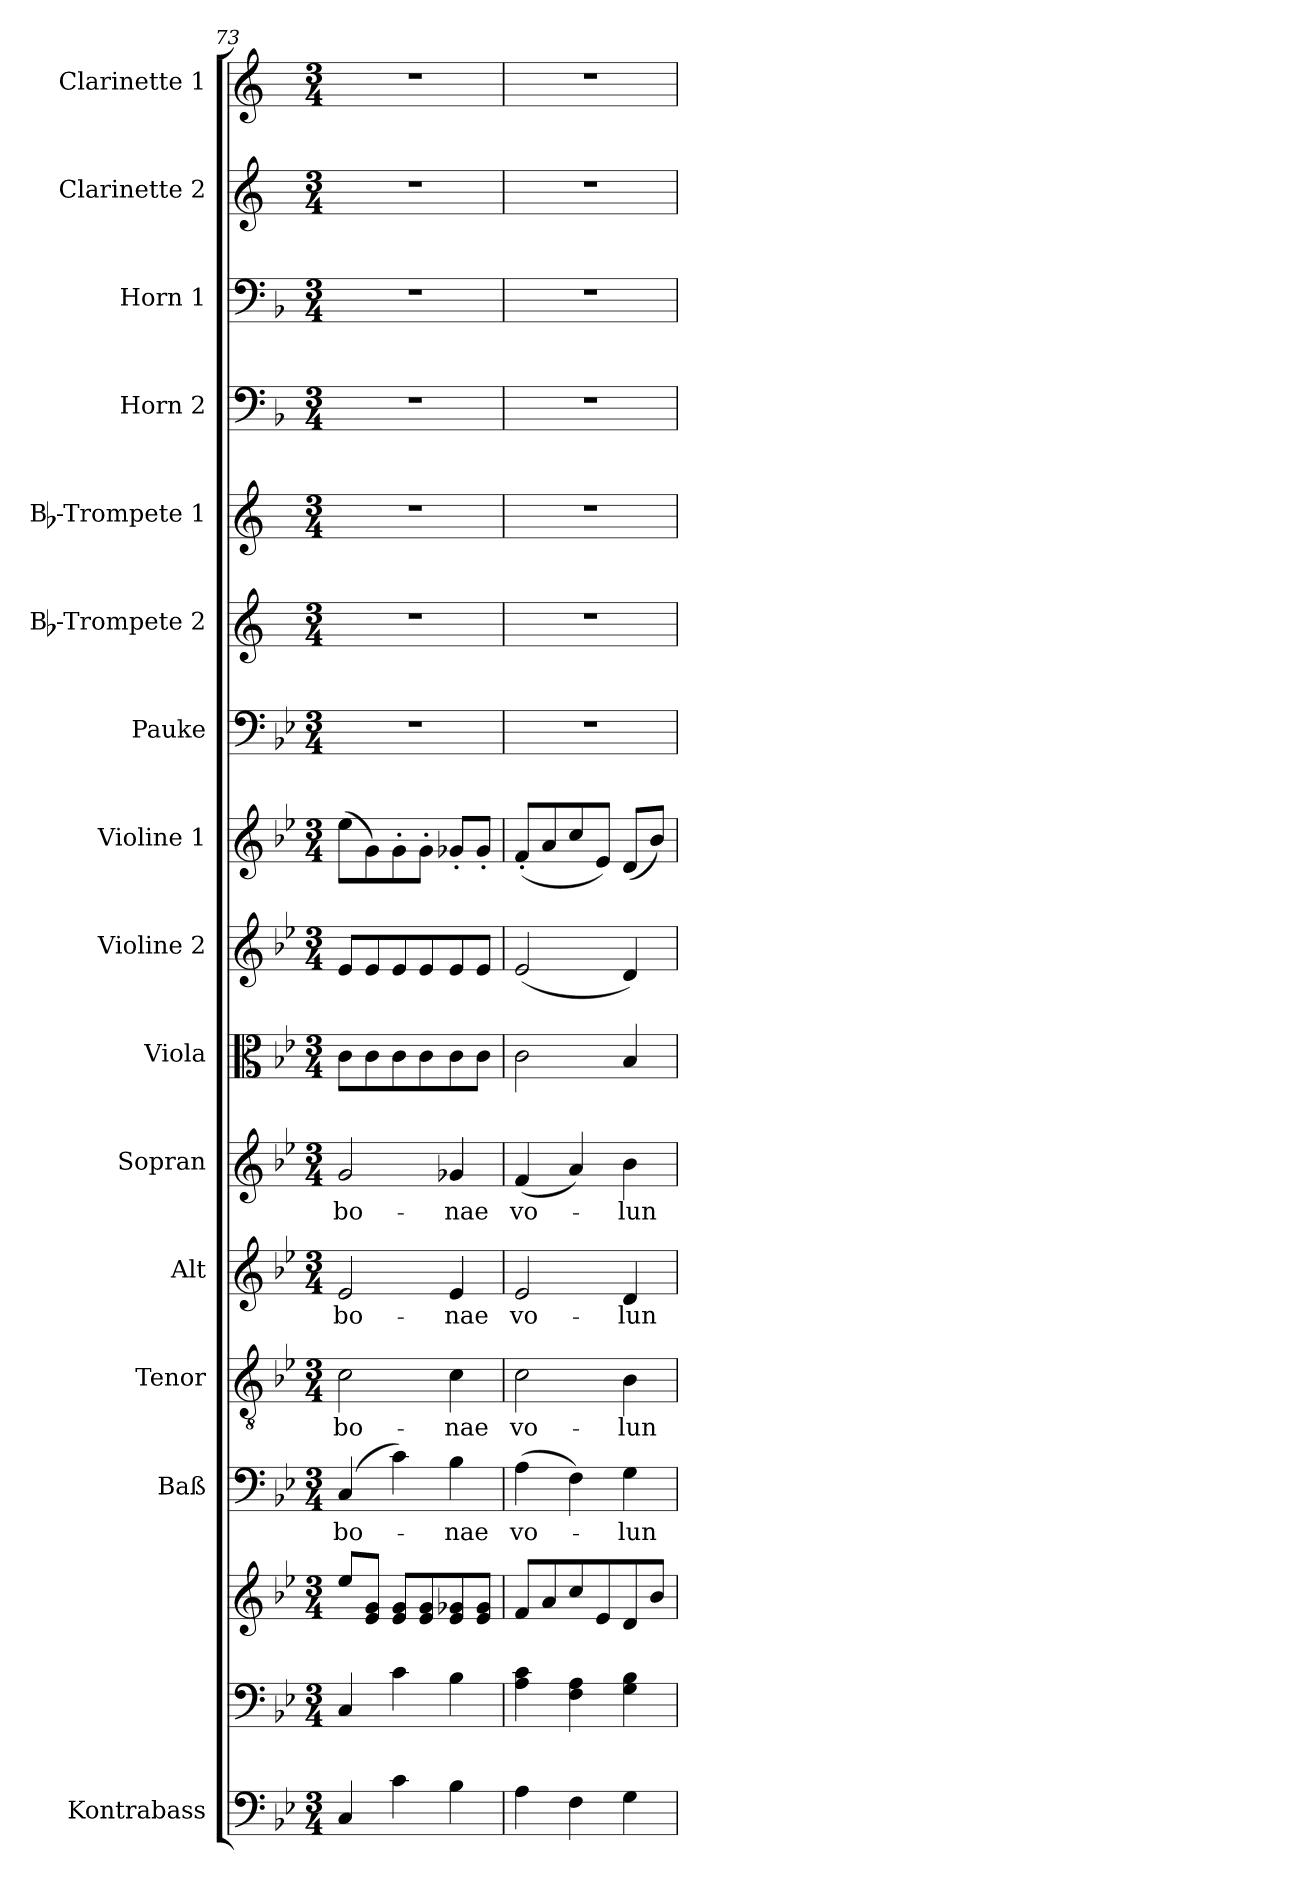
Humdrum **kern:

**kern	**kern	**kern	**kern	**text	**kern	**text	**kern	**text	**kern	**text	**kern	**kern	**kern	**kern	**kern	**kern	**kern	**kern	**kern	**kern
*part16	*part15	*part15	*part14	*part14	*part13	*part13	*part12	*part12	*part11	*part11	*part10	*part9	*part8	*part7	*part6	*part5	*part4	*part3	*part2	*part1
*staff17	*staff16	*staff15	*staff14	*staff14	*staff13	*staff13	*staff12	*staff12	*staff11	*staff11	*staff10	*staff9	*staff8	*staff7	*staff6	*staff5	*staff4	*staff3	*staff2	*staff1
*I"Kontrabass	*	*	*I"Baß	*	*I"Tenor	*	*I"Alt	*	*I"Sopran	*	*I"Viola	*I"Violine 2	*I"Violine 1	*I"Pauke	*I"Bb-Trompete 2	*I"Bb-Trompete 1	*I"Horn 2	*I"Horn 1	*I"Clarinette 2	*I"Clarinette 1
*I'Kb.	*	*	*I'Baß	*	*I'Ten	*	*I'Alt	*	*I'Sop	*	*I'Vla.	*I'Vln. 2	*I'Vln. 1	*I'Pk.	*I'Bb Trp. 2	*I'Bb Trp. 1	*I'Hrn. 2	*I'Hrn. 1	*I'Cl. 2	*I'Cl. 1
*clefF4	*clefF4	*clefG2	*clefF4	*	*clefGv2	*	*clefG2	*	*clefG2	*	*clefC3	*clefG2	*clefG2	*clefF4	*clefG2	*clefG2	*clefF4	*clefF4	*clefG2	*clefG2
*ITrd7c12	*	*	*	*	*	*	*	*	*	*	*	*	*	*	*ITrd1c2	*ITrd1c2	*ITrd4c7	*ITrd4c7	*ITrd1c2	*ITrd1c2
*k[b-e-]	*k[b-e-]	*k[b-e-]	*k[b-e-]	*	*k[b-e-]	*	*k[b-e-]	*	*k[b-e-]	*	*k[b-e-]	*k[b-e-]	*k[b-e-]	*k[b-e-]	*k[b-e-]	*k[b-e-]	*k[b-e-]	*k[b-e-]	*k[b-e-]	*k[b-e-]
*B-:	*B-:	*B-:	*B-:	*	*B-:	*	*B-:	*	*B-:	*	*B-:	*B-:	*B-:	*B-:	*B-:	*B-:	*B-:	*B-:	*B-:	*B-:
*M3/4	*M3/4	*M3/4	*M3/4	*	*M3/4	*	*M3/4	*	*M3/4	*	*M3/4	*M3/4	*M3/4	*M3/4	*M3/4	*M3/4	*M3/4	*M3/4	*M3/4	*M3/4
=73	=73	=73	=73	=73	=73	=73	=73	=73	=73	=73	=73	=73	=73	=73	=73	=73	=73	=73	=73	=73
!	!	!	!	!LO:LY:b	!	!LO:LY:b	!	!LO:LY:b	!	!LO:LY:b	!	!	!	!	!	!	!	!	!	!
4CC/	4C/	8ee-/L	(4C/	bo-	2c\	bo-	2e-/	bo-	2g/	bo-	8c\L	8e-/L	(>8ee-\L	2.r	2.r	2.r	2.r	2.r	2.r	2.r
.	.	8e-/ 8g/J	.	.	.	.	.	.	.	.	8c\	8e-/	8g\)	.	.	.	.	.	.	.
4C\	4c\	8e-/ 8g/L	4c\)	.	.	.	.	.	.	.	8c\	8e-/	8g'>\	.	.	.	.	.	.	.
.	.	8e-/ 8g/	.	.	.	.	.	.	.	.	8c\	8e-/	8g'>\J	.	.	.	.	.	.	.
!	!	!	!	!LO:LY:b	!	!LO:LY:b	!	!LO:LY:b	!	!LO:LY:b	!	!	!	!	!	!	!	!	!	!
4BB-\	4B-\	8e-/ 8g-X/	4B-\	-nae	4c\	-nae	4e-/	-nae	4g-X/	-nae	8c\	8e-/	8g-X'</L	.	.	.	.	.	.	.
.	.	8e-/ 8g-/J	.	.	.	.	.	.	.	.	8c\J	8e-/J	8g-'</J	.	.	.	.	.	.	.
=74	=74	=74	=74	=74	=74	=74	=74	=74	=74	=74	=74	=74	=74	=74	=74	=74	=74	=74	=74	=74
!	!	!	!	!LO:LY:b	!	!LO:LY:b	!	!LO:LY:b	!	!LO:LY:b	!	!	!	!	!	!	!	!	!	!
4AA\	4A\ 4c\	8f/L	(>4A\	vo-	2c\	vo-	2e-/	vo-	(<4f/	vo-	2c\	(<2e-/	(<8f'</L	2.r	2.r	2.r	2.r	2.r	2.r	2.r
.	.	8a/	.	.	.	.	.	.	.	.	.	.	8a/	.	.	.	.	.	.	.
4FF\	4F\ 4A\	8cc/	4F\)	.	.	.	.	.	4a/)	.	.	.	8cc/	.	.	.	.	.	.	.
.	.	8e-/	.	.	.	.	.	.	.	.	.	.	8e-/J)	.	.	.	.	.	.	.
!	!	!	!	!LO:LY:b	!	!LO:LY:b	!	!LO:LY:b	!	!LO:LY:b	!	!	!	!	!	!	!	!	!	!
4GG\	4G\ 4B-\	8d/	4G\	-lun-	4B-\	-lun-	4d/	-lun-	4b-\	-lun-	4B-/	4d/)	(<8d/L	.	.	.	.	.	.	.
.	.	8b-/J	.	.	.	.	.	.	.	.	.	.	8b-/J)	.	.	.	.	.	.	.
=	=	=	=	=	=	=	=	=	=	=	=	=	=	=	=	=	=	=	=	=
*-	*-	*-	*-	*-	*-	*-	*-	*-	*-	*-	*-	*-	*-	*-	*-	*-	*-	*-	*-	*-
